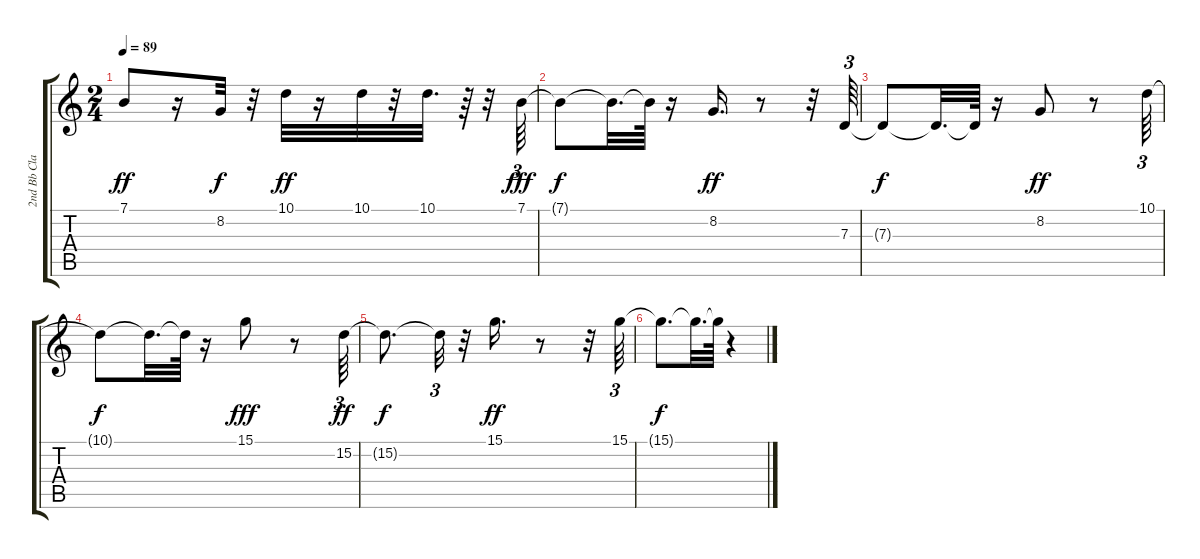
\track ("2nd Bb Clarinet" "2nd Bb Cla") {instrument clarinet}
\staff {score tabs}
\tuning (E4 B3 G3 D3 A2 E2) {hide}
\ts (2 4)
\tempo 89
\clef g2
\ks c
7.1.8{dy ff} r.16 8.2.32{dy f} r.32 10.1.32{dy ff} r.16 10.1.32 r.32 10.1.32{d} r.64 r.32 7.1.64{tu (3 2) dy fff} |
7.1{t}.8{dy f} 7.1{t}.32{d} 7.1{t}.64 r.16 8.2.16{d dy ff} r.8 r.32 7.3.64{tu (3 2)} |
7.3{t}.8{dy f} 7.3{t}.32{d} 7.3{t}.64 r.16 8.2.8{dy ff} r.8 10.1.64{tu (3 2)} |
10.1{t}.8{dy f} 10.1{t}.32{d} 10.1{t}.64 r.16 15.1.8{dy fff} r.8 15.2.64{tu (3 2) dy ff} |
15.2{t}.8{d dy f} 15.2{t}.32{tu (3 2)} r.32 15.1.16{d dy ff} r.8 r.32 15.1.64{tu (3 2)} |
15.1{t}.8{d dy f} 15.1{t}.32{d} 15.1{t}.64 r.4
